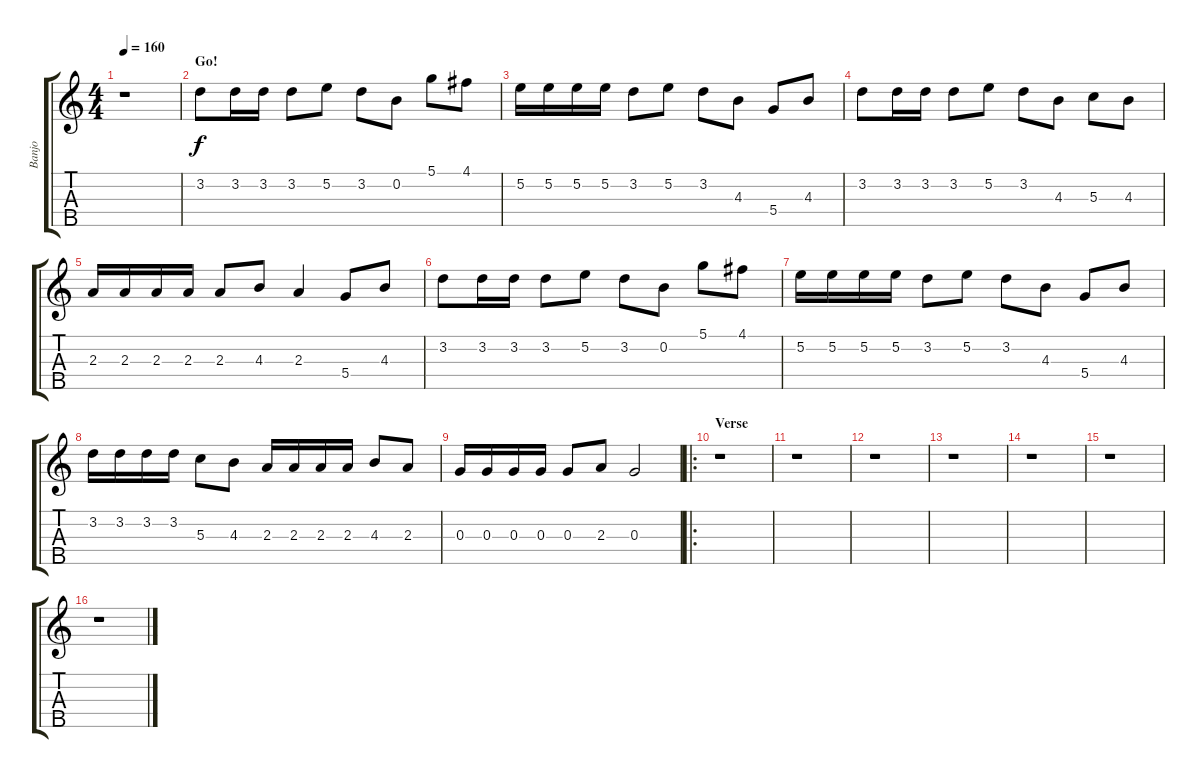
\track ("Banjo" "Banjo") {instrument banjo}
\staff {score tabs}
\tuning (D4 B3 G3 D3 G4) {hide}
\displaytranspose 12
\ts (4 4)
\tempo 160
\clef g2
\ks c
r.1{dy f} |
\section ("" "Go!")
3.2.8 3.2.16 3.2.16 3.2.8 5.2.8 3.2.8 0.2.8 5.1.8 4.1.8 |
5.2.16 5.2.16 5.2.16 5.2.16 3.2.8 5.2.8 3.2.8 4.3.8 5.4.8 4.3.8 |
3.2.8 3.2.16 3.2.16 3.2.8 5.2.8 3.2.8 4.3.8 5.3.8 4.3.8 |
2.3.16 2.3.16 2.3.16 2.3.16 2.3.8 4.3.8 2.3.4 5.4.8 4.3.8 |
3.2.8 3.2.16 3.2.16 3.2.8 5.2.8 3.2.8 0.2.8 5.1.8 4.1.8 |
5.2.16 5.2.16 5.2.16 5.2.16 3.2.8 5.2.8 3.2.8 4.3.8 5.4.8 4.3.8 |
3.2.16 3.2.16 3.2.16 3.2.16 5.3.8 4.3.8 2.3.16 2.3.16 2.3.16 2.3.16 4.3.8 2.3.8 |
0.3.16 0.3.16 0.3.16 0.3.16 0.3.8 2.3.8 0.3.2 |
\ro
\section ("" "Verse")
r.1 |
r.1 |
r.1 |
r.1 |
r.1 |
r.1 |
r.1
